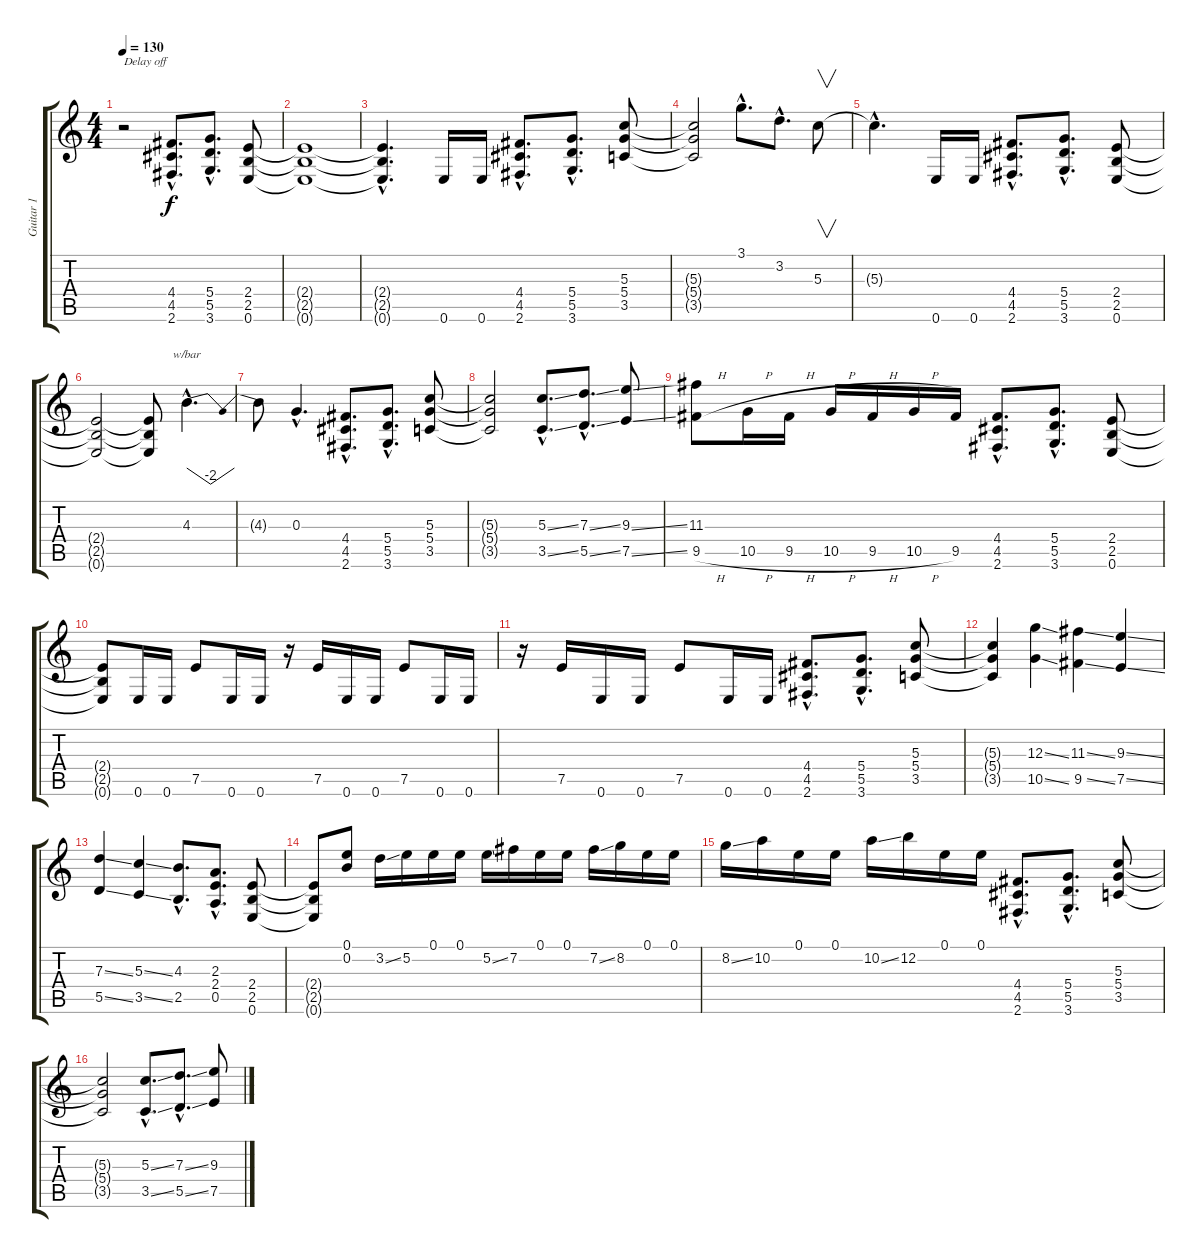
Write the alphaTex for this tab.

\track ("Guitar 1" "Guitar 1") {instrument overdrivenguitar}
\staff {score tabs}
\tuning (E4 B3 G3 D3 A2 E2) {hide}
\ts (4 4)
\tempo 130
\clef g2
\ks c
r.2{txt "Delay off" dy f} (4.4{hac} 4.5{hac} 2.6{hac}).8{d} (5.4{hac} 5.5{hac} 3.6{hac}).8{d} (2.4 2.5 0.6).8 |
(2.4{t} 2.5{t} 0.6{t}).1 |
(2.4{hac t} 2.5{hac t} 0.6{hac t}).4{d} 0.6.16 0.6.16 (4.4{hac} 4.5{hac} 2.6{hac}).8{d} (5.4{hac} 5.5{hac} 3.6{hac}).8{d} (5.3 5.4 3.5).8 |
(5.3{t} 5.4{t} 3.5{t}).2 3.1{hac}.8{d} 3.2{hac}.8{d} 5.3.8{v} |
5.3{hac t}.4{d} 0.6.16 0.6.16 (4.4{hac} 4.5{hac} 2.6{hac}).8{d} (5.4{hac} 5.5{hac} 3.6{hac}).8{d} (2.4 2.5 0.6).8 |
(2.4{t} 2.5{t} 0.6{t}).2 (2.4{t} 2.5{t} 0.6{t}).8 4.3{hac}.4{d tbe (dip default 0 0 30 -8 60 0)} |
4.3{t}.8 0.3{hac}.4{d} (4.4{hac} 4.5{hac} 2.6{hac}).8{d} (5.4{hac} 5.5{hac} 3.6{hac}).8{d} (5.3 5.4 3.5).8 |
(5.3{t} 5.4{t} 3.5{t}).2 (5.3{ss hac} 3.5{ss hac}).8{d} (7.3{ss hac} 5.5{ss hac}).8{d} (9.3{ss} 7.5{ss}).8 |
(11.3 9.5{h}).8 10.5{h}.16 9.5{h}.16 10.5{h}.16 9.5{h}.16 10.5{h}.16 9.5.16 (4.4{hac} 4.5{hac} 2.6{hac}).8{d} (5.4{hac} 5.5{hac} 3.6{hac}).8{d} (2.4 2.5 0.6).8 |
(2.4{t} 2.5{t} 0.6{t}).8 0.6.16 0.6.16 7.5.8 0.6.16 0.6.16 r.16 7.5.16 0.6.16 0.6.16 7.5.8 0.6.16 0.6.16 |
r.16 7.5.16 0.6.16 0.6.16 7.5.8 0.6.16 0.6.16 (4.4{hac} 4.5{hac} 2.6{hac}).8{d} (5.4{hac} 5.5{hac} 3.6{hac}).8{d} (5.3 5.4 3.5).8 |
(5.3{t} 5.4{t} 3.5{t}).4 (12.3{ss} 10.5{ss}).4 (11.3{ss} 9.5{ss}).4 (9.3{ss} 7.5{ss}).4 |
(7.3{ss} 5.5{ss}).4 (5.3{ss} 3.5{ss}).4 (4.3{hac} 2.5{hac}).8{d} (2.3{hac} 2.4{hac} 0.5{hac}).8{d} (2.4 2.5 0.6).8 |
(2.4{t} 2.5{t} 0.6{t}).8 (0.1 0.2).8 3.2{ss}.16 5.2.16 0.1.16 0.1.16 5.2{ss}.16 7.2.16 0.1.16 0.1.16 7.2{ss}.16 8.2.16 0.1.16 0.1.16 |
8.2{ss}.16 10.2.16 0.1.16 0.1.16 10.2{ss}.16 12.2.16 0.1.16 0.1.16 (4.4{hac} 4.5{hac} 2.6{hac}).8{d} (5.4{hac} 5.5{hac} 3.6{hac}).8{d} (5.3 5.4 3.5).8 |
(5.3{t} 5.4{t} 3.5{t}).2 (5.3{ss hac} 3.5{ss hac}).8{d} (7.3{ss hac} 5.5{ss hac}).8{d} (9.3 7.5).8
